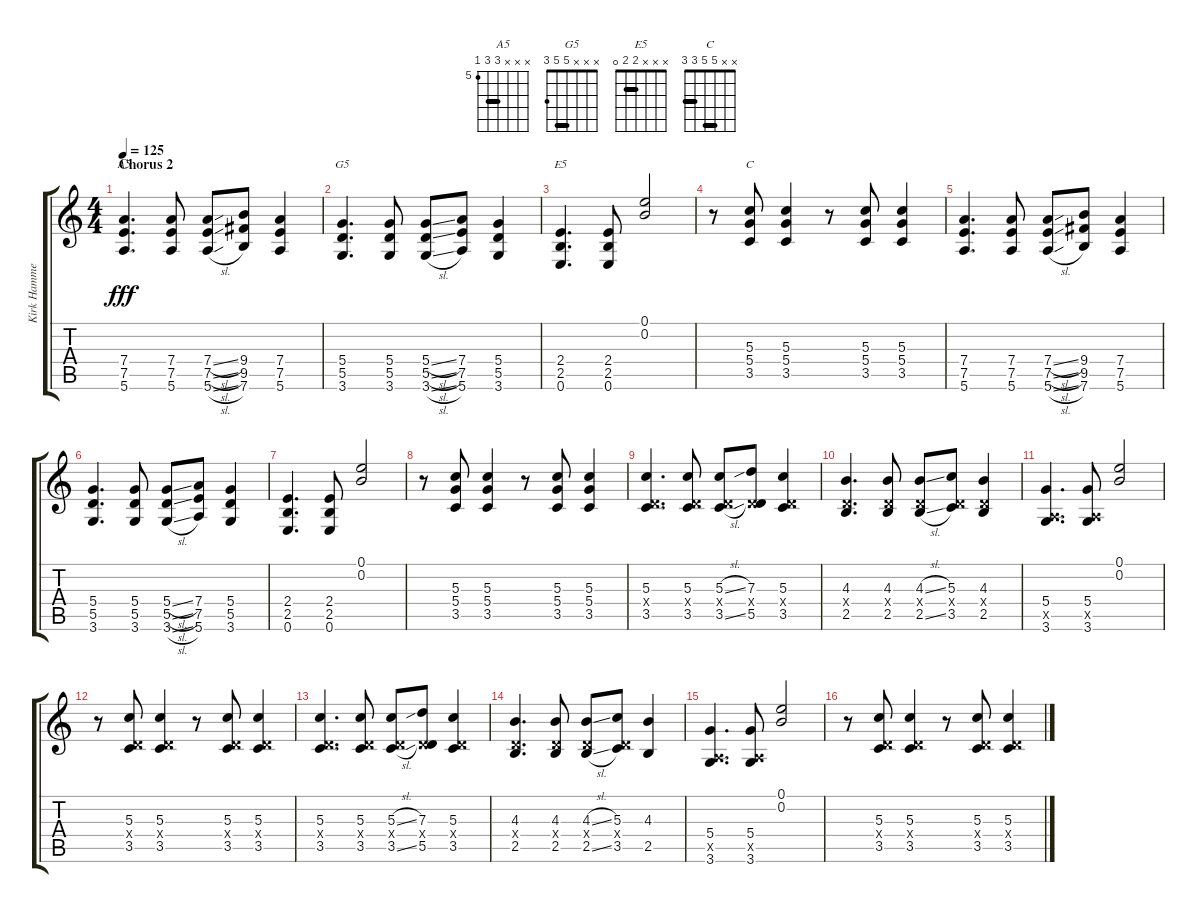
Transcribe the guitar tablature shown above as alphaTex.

\track ("Kirk Hammet" "Kirk Hamme") {instrument distortionguitar}
\staff {score tabs}
\tuning (E4 B3 G3 D3 A2 E2) {hide}
\chord ("A5" x x x 7 7 5) {firstfret 5 barre 7}
\chord ("G5" x x x 5 5 3) {barre 5}
\chord ("E5" x x x 2 2 0) {barre 2}
\chord ("C" x x 5 5 3 3) {barre (3 5)}
\ts (4 4)
\section ("" "Chorus 2")
\tempo 125
\clef g2
\ks aminor
(7.4 7.5 5.6).4{d ch "A5" dy fff} (7.4 7.5 5.6).8 (7.4{sl} 7.5{sl} 5.6{sl}).8 (9.4 9.5 7.6).8 (7.4 7.5 5.6).4 |
(5.4 5.5 3.6).4{d ch "G5"} (5.4 5.5 3.6).8 (5.4{sl} 5.5{sl} 3.6{sl}).8 (7.4 7.5 5.6).8 (5.4 5.5 3.6).4 |
(2.4 2.5 0.6).4{d ch "E5"} (2.4 2.5 0.6).8 (0.1 0.2).2{beam Up} |
r.8 (5.3 5.4 3.5).8{ch "C"} (5.3 5.4 3.5).4 r.8 (5.3 5.4 3.5).8 (5.3 5.4 3.5).4 |
(7.4 7.5 5.6).4{d} (7.4 7.5 5.6).8 (7.4{sl} 7.5{sl} 5.6{sl}).8 (9.4 9.5 7.6).8 (7.4 7.5 5.6).4 |
(5.4 5.5 3.6).4{d} (5.4 5.5 3.6).8 (5.4{sl} 5.5{sl} 3.6{sl}).8 (7.4 7.5 5.6).8 (5.4 5.5 3.6).4 |
(2.4 2.5 0.6).4{d} (2.4 2.5 0.6).8 (0.1 0.2).2{beam Up} |
r.8 (5.3 5.4 3.5).8 (5.3 5.4 3.5).4 r.8 (5.3 5.4 3.5).8 (5.3 5.4 3.5).4 |
(5.3 0.4{x} 3.5).4{d} (5.3 0.4{x} 3.5).8 (5.3{sl} 0.4{x} 3.5{sl}).8 (7.3 0.4{x} 5.5).8 (5.3 0.4{x} 3.5).4 |
(4.3 0.4{x} 2.5).4{d} (4.3 0.4{x} 2.5).8 (4.3{sl} 0.4{x} 2.5{sl}).8 (5.3 0.4{x} 3.5).8 (4.3 0.4{x} 2.5).4 |
(5.4 0.5{x} 3.6).4{d} (5.4 0.5{x} 3.6).8 (0.1 0.2).2{beam Up} |
r.8 (5.3 0.4{x} 3.5).8 (5.3 0.4{x} 3.5).4 r.8 (5.3 0.4{x} 3.5).8 (5.3 0.4{x} 3.5).4 |
(5.3 0.4{x} 3.5).4{d} (5.3 0.4{x} 3.5).8 (5.3{sl} 0.4{x} 3.5{sl}).8 (7.3 0.4{x} 5.5).8 (5.3 0.4{x} 3.5).4 |
(4.3 0.4{x} 2.5).4{d} (4.3 0.4{x} 2.5).8 (4.3{sl} 0.4{x} 2.5{sl}).8 (5.3 0.4{x} 3.5).8 (4.3 2.5).4 |
(5.4 0.5{x} 3.6).4{d} (5.4 0.5{x} 3.6).8 (0.1 0.2).2{beam Up} |
r.8 (5.3 0.4{x} 3.5).8 (5.3 0.4{x} 3.5).4 r.8 (5.3 0.4{x} 3.5).8 (5.3 0.4{x} 3.5).4
